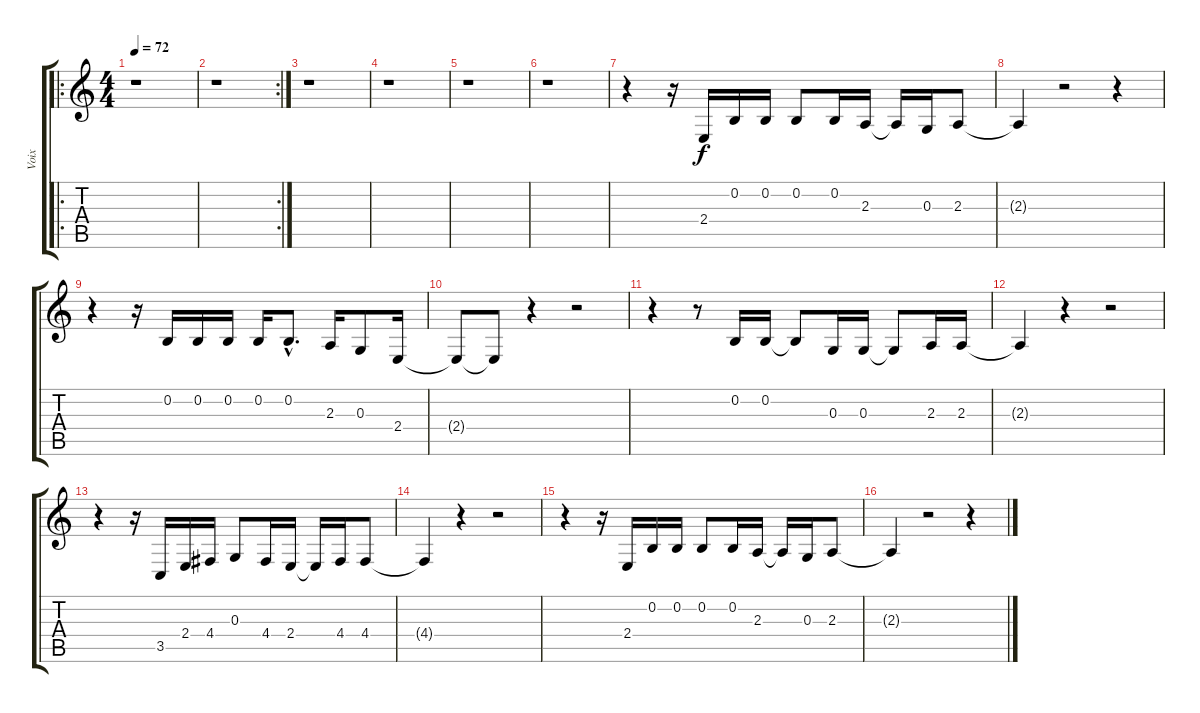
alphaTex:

\track ("Voix" "Voix") {instrument voiceoohs}
\staff {score tabs}
\tuning (E4 B3 G3 D3 A2 E2) {hide}
\ro
\ts (4 4)
\tempo 72
\clef g2
\ks c
r.1{dy f instrument voiceoohs} |
\rc 2
r.1 |
r.1 |
r.1 |
r.1 |
r.1 |
r.4 r.16 2.4.16 0.2.16 0.2.16 0.2.8 0.2.16 2.3.16 2.3{t}.16 0.3.16 2.3.8 |
2.3{t}.4 r.2 r.4 |
r.4 r.16 0.2.16 0.2.16 0.2.16 0.2.16 0.2{hac}.8{d} 2.3.16 0.3.8 2.4.16 |
2.4{t}.8 2.4{t}.8 r.4 r.2 |
r.4 r.8 0.2.16 0.2.16 0.2{t}.8 0.3.16 0.3.16 0.3{t}.8 2.3.16 2.3.16 |
2.3{t}.4 r.4 r.2 |
r.4 r.16 3.5.16 2.4.16 4.4.16 0.3.8 4.4.16 2.4.16 2.4{t}.16 4.4.16 4.4.8 |
4.4{t}.4 r.4 r.2 |
r.4 r.16 2.4.16 0.2.16 0.2.16 0.2.8 0.2.16 2.3.16 2.3{t}.16 0.3.16 2.3.8 |
2.3{t}.4 r.2 r.4
